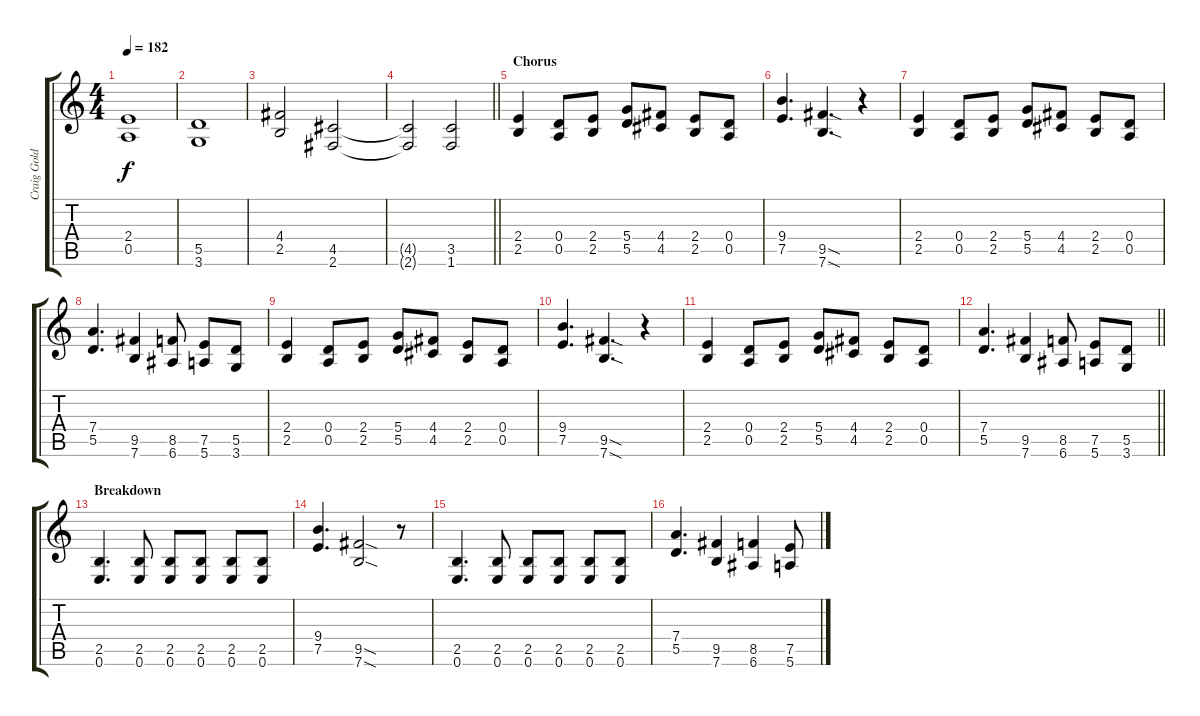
\track ("Craig Goldy" "Craig Gold") {instrument overdrivenguitar}
\staff {score tabs}
\tuning (E4 B3 G3 D3 A2 E2) {hide}
\ts (4 4)
\tempo 182
\clef g2
\ks c
(2.4 0.5).1{dy f} |
(5.5 3.6).1 |
(4.4 2.5).2 (4.5 2.6).2 |
\barLineRight lightlight
(4.5{t} 2.6{t}).2 (3.5 1.6).2 |
\section ("" "Chorus")
(2.4 2.5).4 (0.4 0.5).8 (2.4 2.5).8 (5.4 5.5).8 (4.4 4.5).8 (2.4 2.5).8 (0.4 0.5).8 |
(9.4 7.5).4{d} (9.5{sod} 7.6{sod}).4{d} r.4 |
(2.4 2.5).4 (0.4 0.5).8 (2.4 2.5).8 (5.4 5.5).8 (4.4 4.5).8 (2.4 2.5).8 (0.4 0.5).8 |
(7.4 5.5).4{d} (9.5 7.6).4 (8.5 6.6).8 (7.5 5.6).8 (5.5 3.6).8 |
(2.4 2.5).4 (0.4 0.5).8 (2.4 2.5).8 (5.4 5.5).8 (4.4 4.5).8 (2.4 2.5).8 (0.4 0.5).8 |
(9.4 7.5).4{d} (9.5{sod} 7.6{sod}).4{d} r.4 |
(2.4 2.5).4 (0.4 0.5).8 (2.4 2.5).8 (5.4 5.5).8 (4.4 4.5).8 (2.4 2.5).8 (0.4 0.5).8 |
\barLineRight lightlight
(7.4 5.5).4{d} (9.5 7.6).4 (8.5 6.6).8 (7.5 5.6).8 (5.5 3.6).8 |
\section ("" "Breakdown")
(2.5 0.6).4{d} (2.5 0.6).8 (2.5 0.6).8 (2.5 0.6).8 (2.5 0.6).8 (2.5 0.6).8 |
(9.4 7.5).4{d} (9.5{sod} 7.6{sod}).2 r.8 |
(2.5 0.6).4{d} (2.5 0.6).8 (2.5 0.6).8 (2.5 0.6).8 (2.5 0.6).8 (2.5 0.6).8 |
(7.4 5.5).4{d} (9.5 7.6).4 (8.5 6.6).4 (7.5 5.6).8
